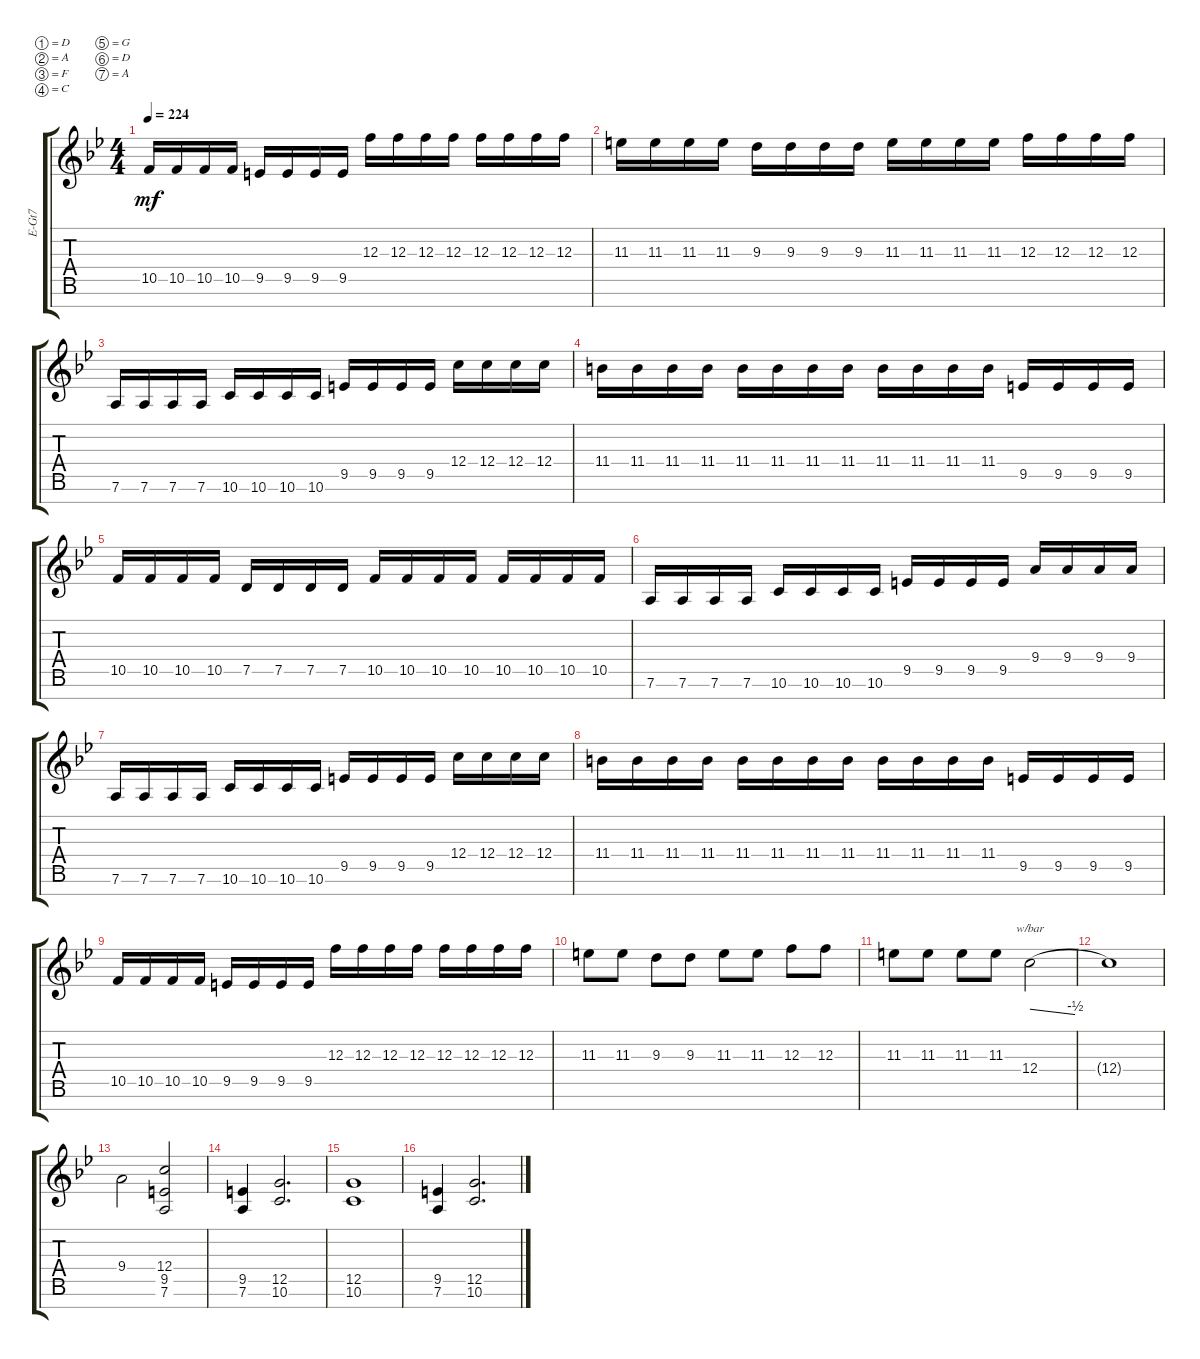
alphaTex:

\defaultSystemsLayout 4
\bracketExtendMode groupsimilarinstruments
\otherSystemsTrackNameOrientation horizontal
\track ("Electric Guitar" "E-Gt7") {instrument distortionguitar}
\staff {score tabs}
\tuning (D4 A3 F3 C3 G2 D2 A1)
\ts (4 4)
\tempo 224
\clef g2
\ks bb
10.5{acc forcenatural}.16{dy mf beam Up} 10.5{acc forcenatural}.16{beam Up} 10.5{acc forcenatural}.16{beam Up} 10.5{acc forcenatural}.16{beam Up} 9.5{acc #}.16{beam Up} 9.5{acc #}.16{beam Up} 9.5{acc #}.16{beam Up} 9.5{acc #}.16{beam Up} 12.3{acc forcenatural}.16{beam Down} 12.3{acc forcenatural}.16{beam Down} 12.3{acc forcenatural}.16{beam Down} 12.3{acc forcenatural}.16{beam Down} 12.3{acc forcenatural}.16{beam Down} 12.3{acc forcenatural}.16{beam Down} 12.3{acc forcenatural}.16{beam Down} 12.3{acc forcenatural}.16{beam Down} |
11.3{acc #}.16{beam Down} 11.3{acc #}.16{beam Down} 11.3{acc #}.16{beam Down} 11.3{acc #}.16{beam Down} 9.3{acc forcenatural}.16{beam Down} 9.3{acc forcenatural}.16{beam Down} 9.3{acc forcenatural}.16{beam Down} 9.3{acc forcenatural}.16{beam Down} 11.3{acc #}.16{beam Down} 11.3{acc #}.16{beam Down} 11.3{acc #}.16{beam Down} 11.3{acc #}.16{beam Down} 12.3{acc forcenatural}.16{beam Down} 12.3{acc forcenatural}.16{beam Down} 12.3{acc forcenatural}.16{beam Down} 12.3{acc forcenatural}.16{beam Down} |
7.6{acc forcenatural}.16{beam Up} 7.6{acc forcenatural}.16{beam Up} 7.6{acc forcenatural}.16{beam Up} 7.6{acc forcenatural}.16{beam Up} 10.6{acc forcenatural}.16{beam Up} 10.6{acc forcenatural}.16{beam Up} 10.6{acc forcenatural}.16{beam Up} 10.6{acc forcenatural}.16{beam Up} 9.5{acc #}.16{beam Up} 9.5{acc #}.16{beam Up} 9.5{acc #}.16{beam Up} 9.5{acc #}.16{beam Up} 12.4{acc forcenatural}.16{beam Down} 12.4{acc forcenatural}.16{beam Down} 12.4{acc forcenatural}.16{beam Down} 12.4{acc forcenatural}.16{beam Down} |
11.4{acc #}.16{beam Down} 11.4{acc #}.16{beam Down} 11.4{acc #}.16{beam Down} 11.4{acc #}.16{beam Down} 11.4{acc #}.16{beam Down} 11.4{acc #}.16{beam Down} 11.4{acc #}.16{beam Down} 11.4{acc #}.16{beam Down} 11.4{acc #}.16{beam Down} 11.4{acc #}.16{beam Down} 11.4{acc #}.16{beam Down} 11.4{acc #}.16{beam Down} 9.5{acc #}.16{beam Up} 9.5{acc #}.16{beam Up} 9.5{acc #}.16{beam Up} 9.5{acc #}.16{beam Up} |
10.5{acc forcenatural}.16{beam Up} 10.5{acc forcenatural}.16{beam Up} 10.5{acc forcenatural}.16{beam Up} 10.5{acc forcenatural}.16{beam Up} 7.5{acc forcenatural}.16{beam Up} 7.5{acc forcenatural}.16{beam Up} 7.5{acc forcenatural}.16{beam Up} 7.5{acc forcenatural}.16{beam Up} 10.5{acc forcenatural}.16{beam Up} 10.5{acc forcenatural}.16{beam Up} 10.5{acc forcenatural}.16{beam Up} 10.5{acc forcenatural}.16{beam Up} 10.5{acc forcenatural}.16{beam Up} 10.5{acc forcenatural}.16{beam Up} 10.5{acc forcenatural}.16{beam Up} 10.5{acc forcenatural}.16{beam Up} |
7.6{acc forcenatural}.16{beam Up} 7.6{acc forcenatural}.16{beam Up} 7.6{acc forcenatural}.16{beam Up} 7.6{acc forcenatural}.16{beam Up} 10.6{acc forcenatural}.16{beam Up} 10.6{acc forcenatural}.16{beam Up} 10.6{acc forcenatural}.16{beam Up} 10.6{acc forcenatural}.16{beam Up} 9.5{acc #}.16{beam Up} 9.5{acc #}.16{beam Up} 9.5{acc #}.16{beam Up} 9.5{acc #}.16{beam Up} 9.4{acc forcenatural}.16{beam Up} 9.4{acc forcenatural}.16{beam Up} 9.4{acc forcenatural}.16{beam Up} 9.4{acc forcenatural}.16{beam Up} |
7.6{acc forcenatural}.16{beam Up} 7.6{acc forcenatural}.16{beam Up} 7.6{acc forcenatural}.16{beam Up} 7.6{acc forcenatural}.16{beam Up} 10.6{acc forcenatural}.16{beam Up} 10.6{acc forcenatural}.16{beam Up} 10.6{acc forcenatural}.16{beam Up} 10.6{acc forcenatural}.16{beam Up} 9.5{acc #}.16{beam Up} 9.5{acc #}.16{beam Up} 9.5{acc #}.16{beam Up} 9.5{acc #}.16{beam Up} 12.4{acc forcenatural}.16{beam Down} 12.4{acc forcenatural}.16{beam Down} 12.4{acc forcenatural}.16{beam Down} 12.4{acc forcenatural}.16{beam Down} |
11.4{acc #}.16{beam Down} 11.4{acc #}.16{beam Down} 11.4{acc #}.16{beam Down} 11.4{acc #}.16{beam Down} 11.4{acc #}.16{beam Down} 11.4{acc #}.16{beam Down} 11.4{acc #}.16{beam Down} 11.4{acc #}.16{beam Down} 11.4{acc #}.16{beam Down} 11.4{acc #}.16{beam Down} 11.4{acc #}.16{beam Down} 11.4{acc #}.16{beam Down} 9.5{acc #}.16{beam Up} 9.5{acc #}.16{beam Up} 9.5{acc #}.16{beam Up} 9.5{acc #}.16{beam Up} |
10.5{acc forcenatural}.16{beam Up} 10.5{acc forcenatural}.16{beam Up} 10.5{acc forcenatural}.16{beam Up} 10.5{acc forcenatural}.16{beam Up} 9.5{acc #}.16{beam Up} 9.5{acc #}.16{beam Up} 9.5{acc #}.16{beam Up} 9.5{acc #}.16{beam Up} 12.3{acc forcenatural}.16{beam Down} 12.3{acc forcenatural}.16{beam Down} 12.3{acc forcenatural}.16{beam Down} 12.3{acc forcenatural}.16{beam Down} 12.3{acc forcenatural}.16{beam Down} 12.3{acc forcenatural}.16{beam Down} 12.3{acc forcenatural}.16{beam Down} 12.3{acc forcenatural}.16{beam Down} |
11.3{acc #}.8{beam Down} 11.3{acc #}.8{beam Down} 9.3{acc forcenatural}.8{beam Down} 9.3{acc forcenatural}.8{beam Down} 11.3{acc #}.8{beam Down} 11.3{acc #}.8{beam Down} 12.3{acc forcenatural}.8{beam Down} 12.3{acc forcenatural}.8{beam Down} |
11.3{acc #}.8{beam Down} 11.3{acc #}.8{beam Down} 11.3{acc #}.8{beam Down} 11.3{acc #}.8{beam Down} 12.4{acc forcenatural}.2{tbe (dive default 0 0 45 -2) beam Down} |
12.4{t acc forcenatural}.1{beam Down} |
9.4{acc forcenatural}.2{beam Down} (7.6{acc forcenatural} 9.5{acc #} 12.4{acc forcenatural}).2{beam Up} |
(7.6{acc forcenatural} 9.5{acc #}).4{beam Up} (10.6{acc forcenatural} 12.5{acc forcenatural}).2{d beam Up} |
(10.6{acc forcenatural} 12.5{acc forcenatural}).1{beam Up} |
(7.6{acc forcenatural} 9.5{acc #}).4{beam Up} (10.6{acc forcenatural} 12.5{acc forcenatural}).2{d beam Up}
